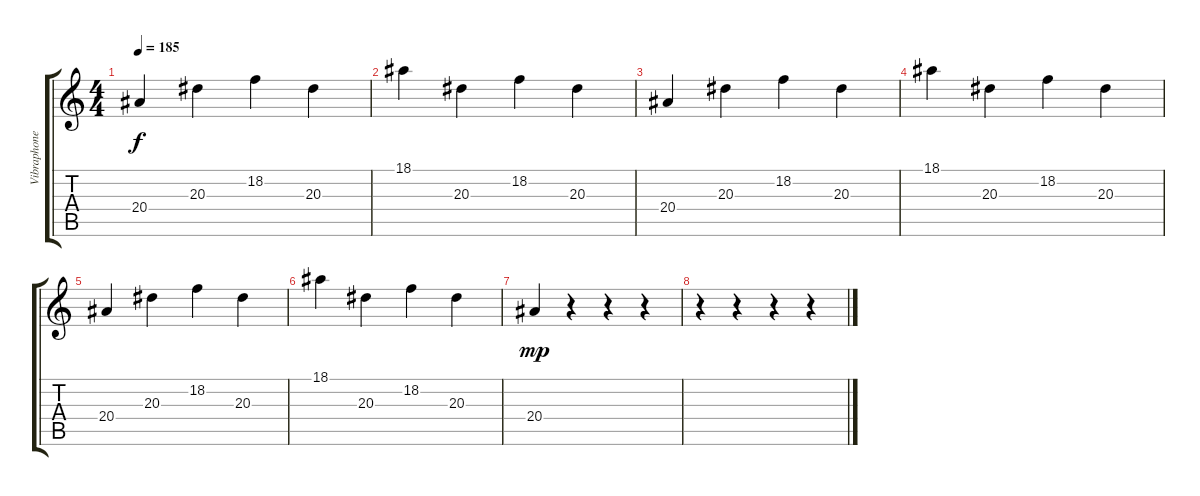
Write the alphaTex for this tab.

\track ("Vibraphone" "Vibraphone") {instrument vibraphone}
\staff {score tabs}
\tuning (E4 B3 G3 D3 A2 E2) {hide}
\ts (4 4)
\tempo 185
\clef g2
\ks c
20.4.4{dy f} 20.3.4 18.2.4 20.3.4 |
18.1.4 20.3.4 18.2.4 20.3.4 |
20.4.4 20.3.4 18.2.4 20.3.4 |
18.1.4 20.3.4 18.2.4 20.3.4 |
20.4.4 20.3.4 18.2.4 20.3.4 |
18.1.4 20.3.4 18.2.4 20.3.4 |
20.4.4{dy mp} r.4 r.4 r.4 |
r.4 r.4 r.4 r.4
